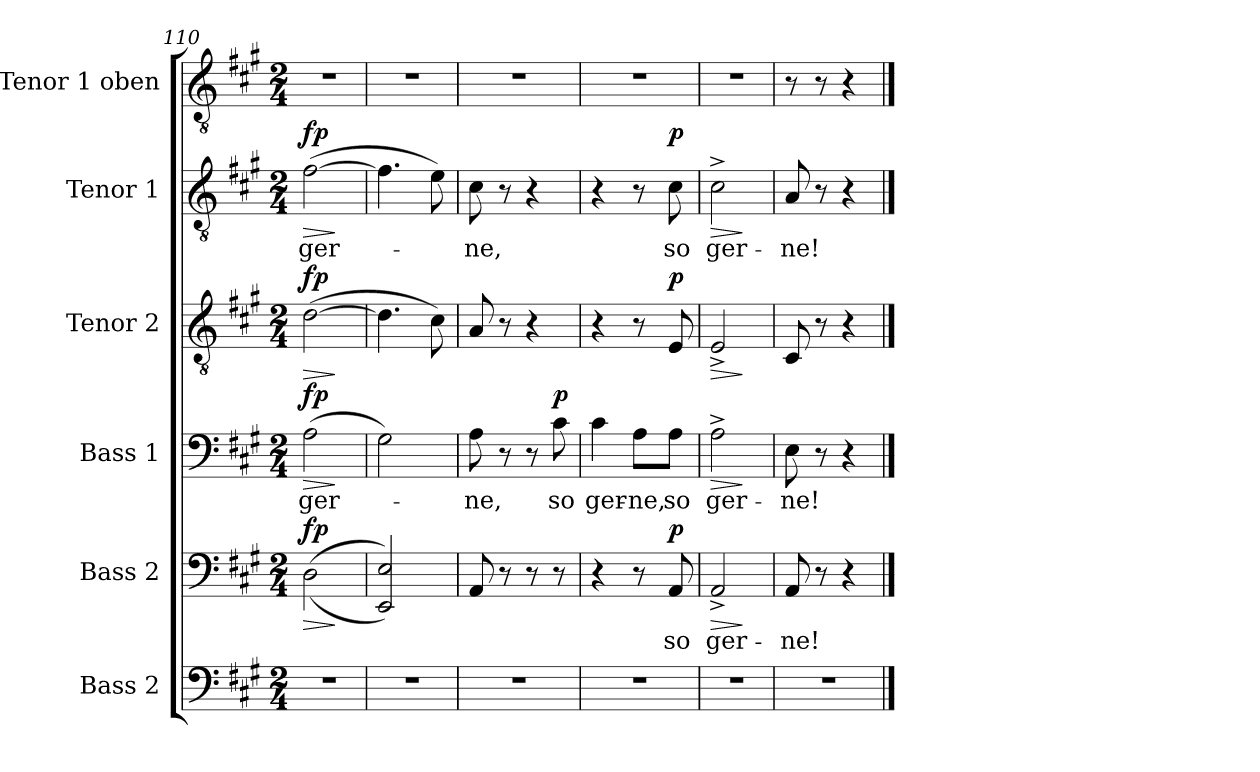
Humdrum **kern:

**kern	**kern	**text	**dynam	**kern	**text	**dynam	**kern	**dynam	**kern	**text	**dynam	**kern
*part6	*part5	*part5	*part5	*part4	*part4	*part4	*part3	*part3	*part2	*part2	*part2	*part1
*staff6	*staff5	*staff5	*staff5	*staff4	*staff4	*staff4	*staff3	*staff3	*staff2	*staff2	*staff2	*staff1
*I"Bass 2	*I"Bass 2	*	*	*I"Bass 1	*	*	*I"Tenor 2	*	*I"Tenor 1	*	*	*I"Tenor 1 oben
*I'B2	*I'B2	*	*	*I'B1	*	*	*I'T2	*	*I'T1	*	*	*I'T1
*clefF4	*clefF4	*	*	*clefF4	*	*	*clefGv2	*	*clefGv2	*	*	*clefGv2
*k[f#c#g#]	*k[f#c#g#]	*	*	*k[f#c#g#]	*	*	*k[f#c#g#]	*	*k[f#c#g#]	*	*	*k[f#c#g#]
*M2/4	*M2/4	*	*	*M2/4	*	*	*M2/4	*	*M2/4	*	*	*M2/4
=110	=110	=110	=110	=110	=110	=110	=110	=110	=110	=110	=110	=110
!	!	!	!LO:HP:b	!	!	!LO:HP:b	!	!LO:HP:b	!	!	!LO:HP:b	!
!	!	!	!LO:DY:n=1:a	!	!	!LO:DY:n=1:a	!	!LO:DY:n=1:a	!	!	!LO:DY:n=1:a	!
2r	((2D\	.	> fp	(2A\	ger-	> fp	([2d\	> fp	([2f#\	ger-	> fp	2r
.	.	.	]	.	.	]	.	]	.	.	]	.
=111	=111	=111	=111	=111	=111	=111	=111	=111	=111	=111	=111	=111
2r	2EE/ 2E/))	.	.	2G#\)	.	.	4.d\]	.	4.f#\]	.	.	2r
.	.	.	.	.	.	.	8c#\)	.	8e\)	.	.	.
=112	=112	=112	=112	=112	=112	=112	=112	=112	=112	=112	=112	=112
2r	8AA/	.	.	8A\	-ne,	.	8A/	.	8c#\	-ne,	.	2r
.	8r	.	.	8r	.	.	8r	.	8r	.	.	.
.	8r	.	.	8r	.	.	4r	.	4r	.	.	.
!	!	!	!	!	!	!LO:DY:a	!	!	!	!	!	!
.	8r	.	.	8c#\	so	p	.	.	.	.	.	.
=113	=113	=113	=113	=113	=113	=113	=113	=113	=113	=113	=113	=113
2r	4r	.	.	4c#\	ger-	.	4r	.	4r	.	.	2r
.	8r	.	.	8A\L	-ne,	.	8r	.	8r	.	.	.
!	!	!	!LO:DY:a	!	!	!	!	!LO:DY:a	!	!	!LO:DY:a	!
.	8AA/	so	p	8A\J	so	.	8E/	p	8c#\	so	p	.
=114	=114	=114	=114	=114	=114	=114	=114	=114	=114	=114	=114	=114
!	!	!	!LO:HP:b	!	!	!LO:HP:b	!	!LO:HP:b	!	!	!LO:HP:b	!
2r	2AA^/	ger-	>	2A^\	ger-	>	2E^/	>	2c#^\	ger-	>	2r
.	.	.	]	.	.	]	.	]	.	.	]	.
=115	=115	=115	=115	=115	=115	=115	=115	=115	=115	=115	=115	=115
2r	8AA/	-ne!	.	8E\	-ne!	.	8C#/	.	8A/	-ne!	.	8r
.	8r	.	.	8r	.	.	8r	.	8r	.	.	8r
.	4r	.	.	4r	.	.	4r	.	4r	.	.	4r
==	==	==	==	==	==	==	==	==	==	==	==	==
*-	*-	*-	*-	*-	*-	*-	*-	*-	*-	*-	*-	*-
